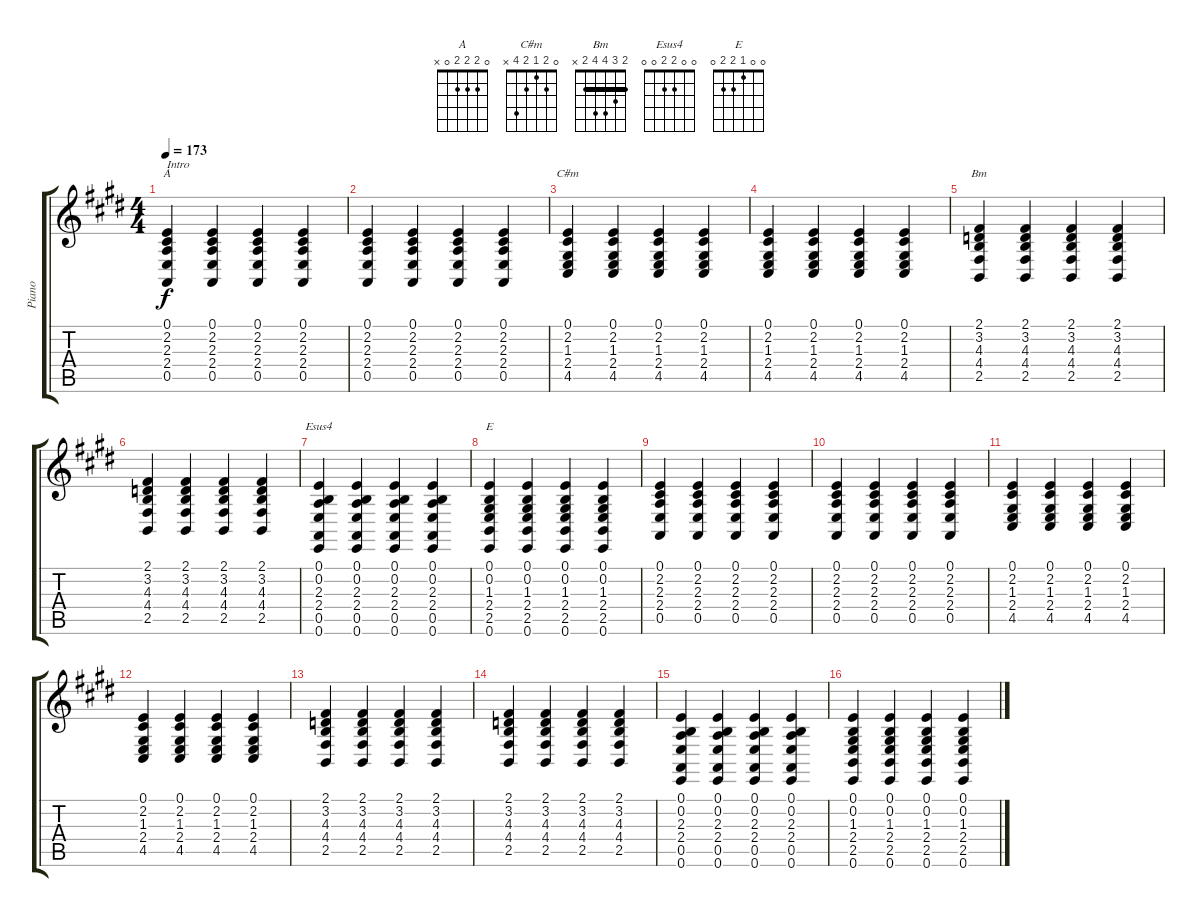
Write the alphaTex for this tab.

\track ("Piano" "Piano") {instrument acousticgrandpiano}
\staff {score tabs}
\tuning (E4 B3 G3 D3 A2 E2) {hide}
\chord ("A" 0 2 2 2 0 x)
\chord ("C#m" 0 2 1 2 4 x)
\chord ("Bm" 2 3 4 4 2 x) {barre 2}
\chord ("Esus4" 0 0 2 2 0 0)
\chord ("E" 0 0 1 2 2 0)
\ts (4 4)
\tempo 173
\clef g2
\ks e
(0.1 2.2 2.3 2.4 0.5).4{ch "A" txt "Intro" dy f instrument acousticgrandpiano} (0.1 2.2 2.3 2.4 0.5).4 (0.1 2.2 2.3 2.4 0.5).4 (0.1 2.2 2.3 2.4 0.5).4 |
(0.1 2.2 2.3 2.4 0.5).4 (0.1 2.2 2.3 2.4 0.5).4 (0.1 2.2 2.3 2.4 0.5).4 (0.1 2.2 2.3 2.4 0.5).4 |
(0.1 2.2 1.3 2.4 4.5).4{ch "C#m"} (0.1 2.2 1.3 2.4 4.5).4 (0.1 2.2 1.3 2.4 4.5).4 (0.1 2.2 1.3 2.4 4.5).4 |
(0.1 2.2 1.3 2.4 4.5).4 (0.1 2.2 1.3 2.4 4.5).4 (0.1 2.2 1.3 2.4 4.5).4 (0.1 2.2 1.3 2.4 4.5).4 |
(2.1 3.2 4.3 4.4 2.5).4{ch "Bm"} (2.1 3.2 4.3 4.4 2.5).4 (2.1 3.2 4.3 4.4 2.5).4 (2.1 3.2 4.3 4.4 2.5).4 |
(2.1 3.2 4.3 4.4 2.5).4 (2.1 3.2 4.3 4.4 2.5).4 (2.1 3.2 4.3 4.4 2.5).4 (2.1 3.2 4.3 4.4 2.5).4 |
(0.1 0.2 2.3 2.4 0.5 0.6).4{ch "Esus4"} (0.1 0.2 2.3 2.4 0.5 0.6).4 (0.1 0.2 2.3 2.4 0.5 0.6).4 (0.1 0.2 2.3 2.4 0.5 0.6).4 |
(0.1 0.2 1.3 2.4 2.5 0.6).4{ch "E"} (0.1 0.2 1.3 2.4 2.5 0.6).4 (0.1 0.2 1.3 2.4 2.5 0.6).4 (0.1 0.2 1.3 2.4 2.5 0.6).4 |
(0.1 2.2 2.3 2.4 0.5).4 (0.1 2.2 2.3 2.4 0.5).4 (0.1 2.2 2.3 2.4 0.5).4 (0.1 2.2 2.3 2.4 0.5).4 |
(0.1 2.2 2.3 2.4 0.5).4 (0.1 2.2 2.3 2.4 0.5).4 (0.1 2.2 2.3 2.4 0.5).4 (0.1 2.2 2.3 2.4 0.5).4 |
(0.1 2.2 1.3 2.4 4.5).4 (0.1 2.2 1.3 2.4 4.5).4 (0.1 2.2 1.3 2.4 4.5).4 (0.1 2.2 1.3 2.4 4.5).4 |
(0.1 2.2 1.3 2.4 4.5).4 (0.1 2.2 1.3 2.4 4.5).4 (0.1 2.2 1.3 2.4 4.5).4 (0.1 2.2 1.3 2.4 4.5).4 |
(2.1 3.2 4.3 4.4 2.5).4 (2.1 3.2 4.3 4.4 2.5).4 (2.1 3.2 4.3 4.4 2.5).4 (2.1 3.2 4.3 4.4 2.5).4 |
(2.1 3.2 4.3 4.4 2.5).4 (2.1 3.2 4.3 4.4 2.5).4 (2.1 3.2 4.3 4.4 2.5).4 (2.1 3.2 4.3 4.4 2.5).4 |
(0.1 0.2 2.3 2.4 0.5 0.6).4 (0.1 0.2 2.3 2.4 0.5 0.6).4 (0.1 0.2 2.3 2.4 0.5 0.6).4 (0.1 0.2 2.3 2.4 0.5 0.6).4 |
(0.1 0.2 1.3 2.4 2.5 0.6).4 (0.1 0.2 1.3 2.4 2.5 0.6).4 (0.1 0.2 1.3 2.4 2.5 0.6).4 (0.1 0.2 1.3 2.4 2.5 0.6).4
